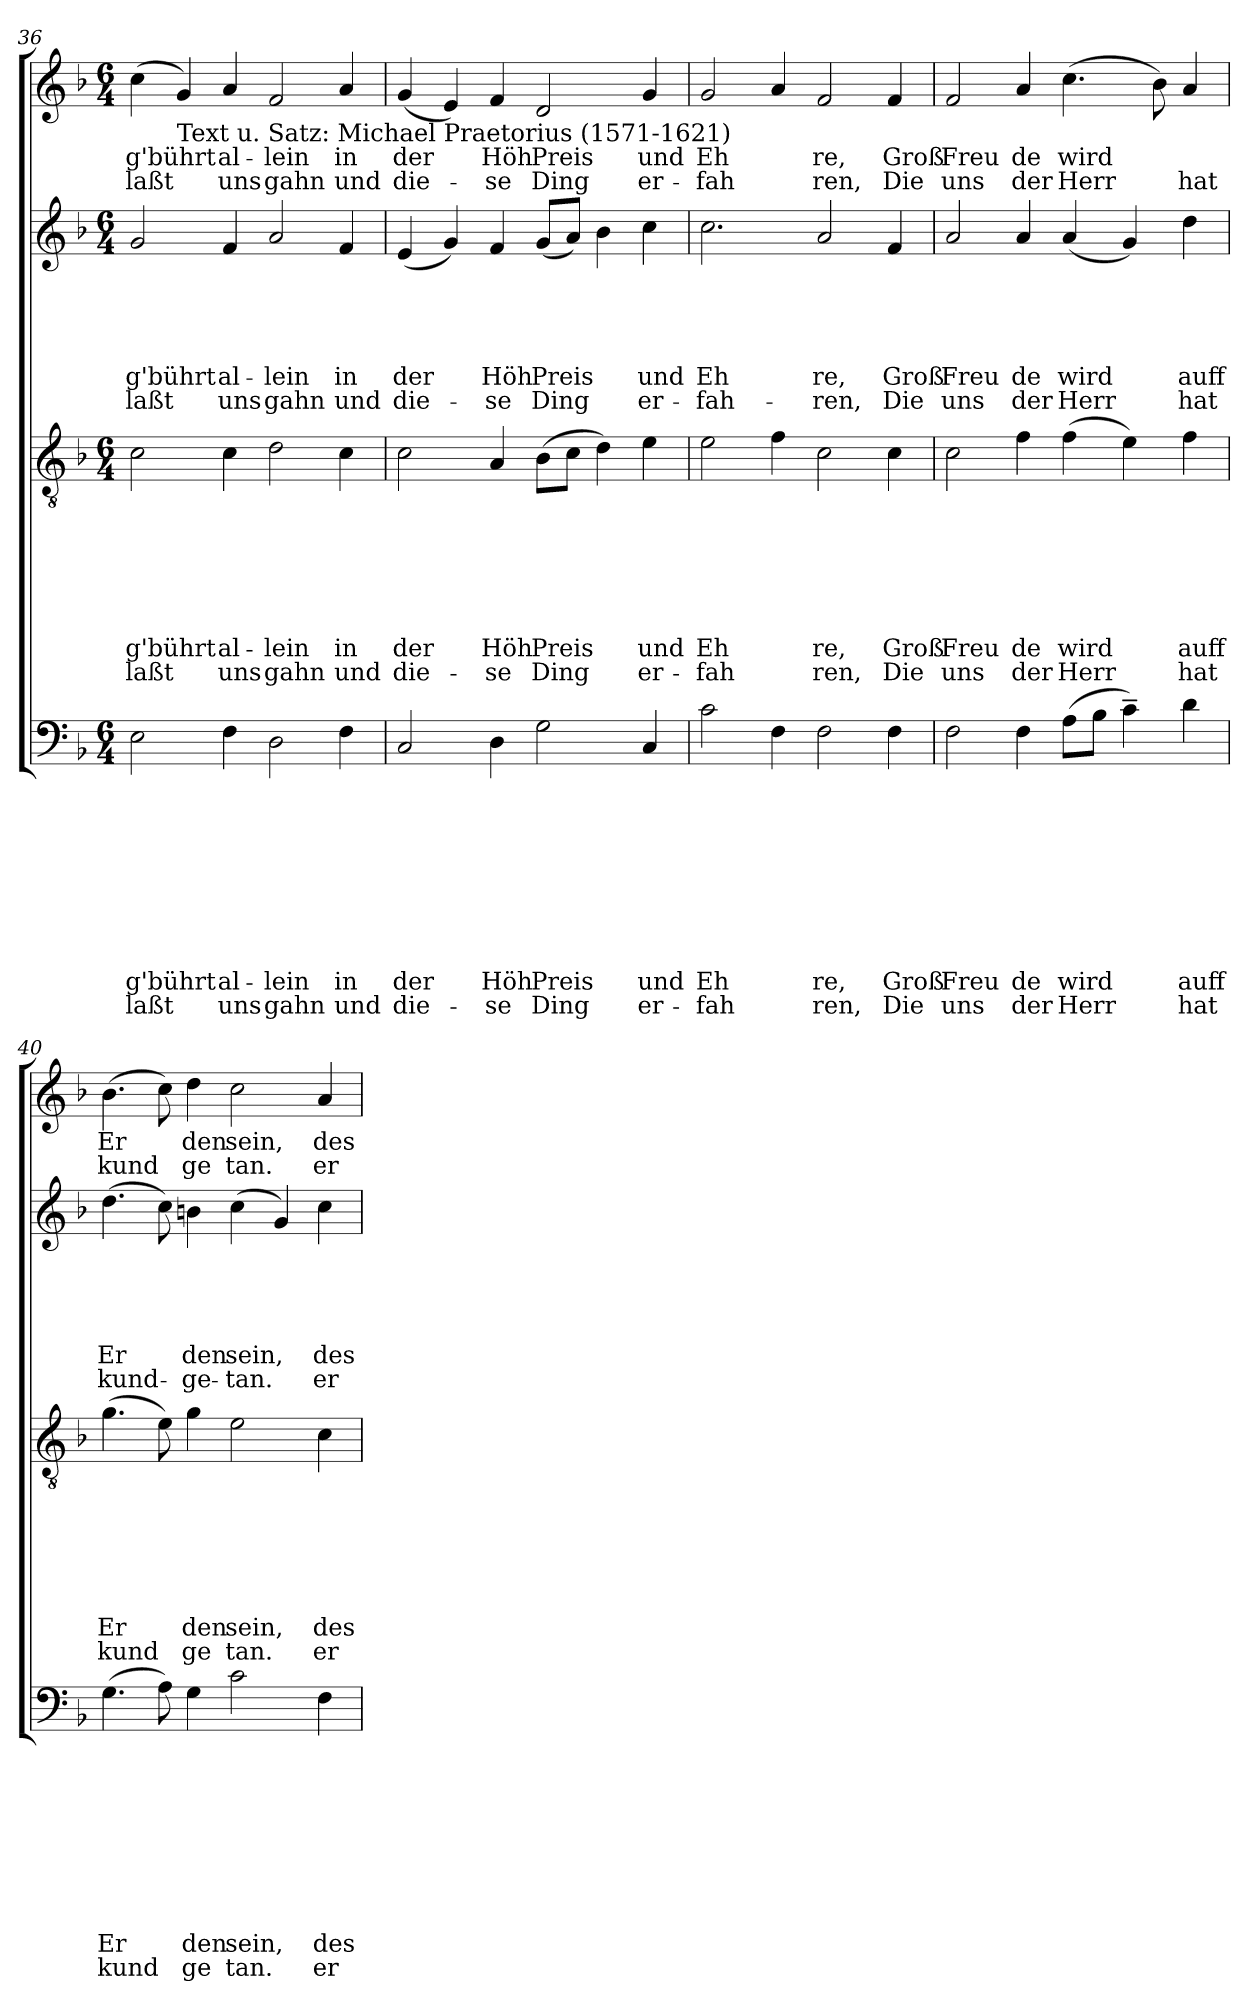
**kern	**text	**text	**text	**text	**text	**text	**text	**text	**text	**text	**kern	**text	**text	**text	**text	**text	**text	**text	**text	**kern	**text	**text	**text	**text	**text	**text	**kern	**text	**text
*part4	*part4	*part4	*part4	*part4	*part4	*part4	*part4	*part4	*part4	*part4	*part3	*part3	*part3	*part3	*part3	*part3	*part3	*part3	*part3	*part2	*part2	*part2	*part2	*part2	*part2	*part2	*part1	*part1	*part1
*staff4	*staff4	*staff4	*staff4	*staff4	*staff4	*staff4	*staff4	*staff4	*staff4	*staff4	*staff3	*staff3	*staff3	*staff3	*staff3	*staff3	*staff3	*staff3	*staff3	*staff2	*staff2	*staff2	*staff2	*staff2	*staff2	*staff2	*staff1	*staff1	*staff1
*clefF4	*	*	*	*	*	*	*	*	*	*	*clefGv2	*	*	*	*	*	*	*	*	*clefG2	*	*	*	*	*	*	*clefG2	*	*
*k[b-]	*	*	*	*	*	*	*	*	*	*	*k[b-]	*	*	*	*	*	*	*	*	*k[b-]	*	*	*	*	*	*	*k[b-]	*	*
*F:	*	*	*	*	*	*	*	*	*	*	*F:	*	*	*	*	*	*	*	*	*F:	*	*	*	*	*	*	*F:	*	*
*M6/4	*	*	*	*	*	*	*	*	*	*	*M6/4	*	*	*	*	*	*	*	*	*M6/4	*	*	*	*	*	*	*M6/4	*	*
=36	=36	=36	=36	=36	=36	=36	=36	=36	=36	=36	=36	=36	=36	=36	=36	=36	=36	=36	=36	=36	=36	=36	=36	=36	=36	=36	=36	=36	=36
!	!	!	!	!	!	!	!	!	!LO:LY:b:rj	!LO:LY:b:rj	!	!	!	!	!	!	!	!LO:LY:b:rj	!LO:LY:b:rj	!	!	!	!	!	!LO:LY:b:rj	!LO:LY:b:rj	!	!LO:LY:b:rj	!LO:LY:b:rj
2E\	.	.	.	.	.	.	.	.	g'bührt	laßt	2c\	.	.	.	.	.	.	g'bührt	laßt	2g/	.	.	.	.	g'bührt	laßt	(>4cc\	g'bührt	laßt
!	!	!	!	!	!	!	!	!	!	!	!	!	!	!	!	!	!	!	!	!	!	!	!	!	!	!	!LO:TX:b:t=Text u. Satz&colon; Michael Praetorius (1571-1621)	!	!
.	.	.	.	.	.	.	.	.	.	.	.	.	.	.	.	.	.	.	.	.	.	.	.	.	.	.	4g/)	.	.
!	!	!	!	!	!	!	!	!	!LO:LY:b:rj	!LO:LY:b:rj	!	!	!	!	!	!	!	!LO:LY:b:rj	!LO:LY:b:rj	!	!	!	!	!	!LO:LY:b:rj	!LO:LY:b:rj	!	!LO:LY:b:rj	!LO:LY:b:rj
4F\	.	.	.	.	.	.	.	.	al-	uns	4c\	.	.	.	.	.	.	al-	uns	4f/	.	.	.	.	al-	uns	4a/	al-	uns
!	!	!	!	!	!	!	!	!	!LO:LY:b:rj	!LO:LY:b:rj	!	!	!	!	!	!	!	!LO:LY:b:rj	!LO:LY:b:rj	!	!	!	!	!	!LO:LY:b:rj	!LO:LY:b:rj	!	!LO:LY:b:rj	!LO:LY:b:rj
2D\	.	.	.	.	.	.	.	.	-lein	gahn	2d\	.	.	.	.	.	.	-lein	gahn	2a/	.	.	.	.	-lein	gahn	2f/	-lein	gahn
!	!	!	!	!	!	!	!	!	!LO:LY:b:rj	!LO:LY:b:rj	!	!	!	!	!	!	!	!LO:LY:b:rj	!LO:LY:b:rj	!	!	!	!	!	!LO:LY:b:rj	!LO:LY:b:rj	!	!LO:LY:b:rj	!LO:LY:b:rj
4F\	.	.	.	.	.	.	.	.	in	und	4c\	.	.	.	.	.	.	in	und	4f/	.	.	.	.	in	und	4a/	in	und
=37	=37	=37	=37	=37	=37	=37	=37	=37	=37	=37	=37	=37	=37	=37	=37	=37	=37	=37	=37	=37	=37	=37	=37	=37	=37	=37	=37	=37	=37
!	!	!	!	!	!	!	!	!	!LO:LY:b:rj	!LO:LY:b:rj	!	!	!	!	!	!	!	!LO:LY:b:rj	!LO:LY:b:rj	!	!	!	!	!	!LO:LY:b:rj	!LO:LY:b:rj	!	!LO:LY:b:rj	!LO:LY:b:rj
2C/	.	.	.	.	.	.	.	.	der	die-	2c\	.	.	.	.	.	.	der	die-	(<4e/	.	.	.	.	der	die-	(<4g/	der	die-
.	.	.	.	.	.	.	.	.	.	.	.	.	.	.	.	.	.	.	.	4g/)	.	.	.	.	.	.	4e/)	.	.
!	!	!	!	!	!	!	!	!	!LO:LY:b:rj	!LO:LY:b:rj	!	!	!	!	!	!	!	!LO:LY:b:rj	!LO:LY:b:rj	!	!	!	!	!	!LO:LY:b:rj	!LO:LY:b:rj	!	!LO:LY:b:rj	!LO:LY:b:rj
4D\	.	.	.	.	.	.	.	.	Höh	-se	4A/	.	.	.	.	.	.	Höh	-se	4f/	.	.	.	.	Höh	-se	4f/	Höh	-se
!	!	!	!	!	!	!	!	!	!LO:LY:b:rj	!LO:LY:b:rj	!	!	!	!	!	!	!	!LO:LY:b:rj	!LO:LY:b:rj	!	!	!	!	!	!LO:LY:b:rj	!LO:LY:b:rj	!	!LO:LY:b:rj	!LO:LY:b:rj
2G\	.	.	.	.	.	.	.	.	Preis	Ding	(>8B-\L	.	.	.	.	.	.	Preis	Ding	(>8g/L	.	.	.	.	Preis	Ding	2d/	Preis	Ding
.	.	.	.	.	.	.	.	.	.	.	8c\J	.	.	.	.	.	.	.	.	8a/J)	.	.	.	.	.	.	.	.	.
.	.	.	.	.	.	.	.	.	.	.	4d\)	.	.	.	.	.	.	.	.	4b-\	.	.	.	.	.	.	.	.	.
!	!	!	!	!	!	!	!	!	!LO:LY:b:rj	!LO:LY:b:rj	!	!	!	!	!	!	!	!LO:LY:b:rj	!LO:LY:b:rj	!	!	!	!	!	!LO:LY:b:rj	!LO:LY:b:rj	!	!LO:LY:b:rj	!LO:LY:b:rj
4C/	.	.	.	.	.	.	.	.	und	er-	4e\	.	.	.	.	.	.	und	er-	4cc\	.	.	.	.	und	er-	4g/	und	er-
!!LO:LB:g=z
=38	=38	=38	=38	=38	=38	=38	=38	=38	=38	=38	=38	=38	=38	=38	=38	=38	=38	=38	=38	=38	=38	=38	=38	=38	=38	=38	=38	=38	=38
!	!	!	!	!	!	!	!	!	!LO:LY:b:rj	!LO:LY:b:rj	!	!	!	!	!	!	!	!LO:LY:b:rj	!LO:LY:b:rj	!	!	!	!	!	!LO:LY:b:rj	!LO:LY:b:rj	!	!LO:LY:b:rj	!LO:LY:b:rj
2c\	.	.	.	.	.	.	.	.	Eh	-fah	2e\	.	.	.	.	.	.	Eh	-fah	2.cc\	.	.	.	.	Eh	-fah-	2g/	Eh	-fah
4F\	.	.	.	.	.	.	.	.	.	.	4f\	.	.	.	.	.	.	.	.	.	.	.	.	.	.	.	4a/	.	.
!	!	!	!	!	!	!	!	!	!LO:LY:b:rj	!LO:LY:b:rj	!	!	!	!	!	!	!	!LO:LY:b:rj	!LO:LY:b:rj	!	!	!	!	!	!LO:LY:b:rj	!LO:LY:b:rj	!	!LO:LY:b:rj	!LO:LY:b:rj
2F\	.	.	.	.	.	.	.	.	re,	ren,	2c\	.	.	.	.	.	.	re,	ren,	2a/	.	.	.	.	re,	-ren,	2f/	re,	ren,
!	!	!	!	!	!	!	!	!	!LO:LY:b:rj	!LO:LY:b:rj	!	!	!	!	!	!	!	!LO:LY:b:rj	!LO:LY:b:rj	!	!	!	!	!	!LO:LY:b:rj	!LO:LY:b:rj	!	!LO:LY:b:rj	!LO:LY:b:rj
4F\	.	.	.	.	.	.	.	.	Groß	Die	4c\	.	.	.	.	.	.	Groß	Die	4f/	.	.	.	.	Groß	Die	4f/	Groß	Die
=39	=39	=39	=39	=39	=39	=39	=39	=39	=39	=39	=39	=39	=39	=39	=39	=39	=39	=39	=39	=39	=39	=39	=39	=39	=39	=39	=39	=39	=39
!	!	!	!	!	!	!	!	!	!LO:LY:b:rj	!LO:LY:b:rj	!	!	!	!	!	!	!	!LO:LY:b:rj	!LO:LY:b:rj	!	!	!	!	!	!LO:LY:b:rj	!LO:LY:b:rj	!	!LO:LY:b:rj	!LO:LY:b:rj
2F\	.	.	.	.	.	.	.	.	Freu	uns	2c\	.	.	.	.	.	.	Freu	uns	2a/	.	.	.	.	Freu	uns	2f/	Freu	uns
!	!	!	!	!	!	!	!	!	!LO:LY:b:rj	!LO:LY:b:rj	!	!	!	!	!	!	!	!LO:LY:b:rj	!LO:LY:b:rj	!	!	!	!	!	!LO:LY:b:rj	!LO:LY:b:rj	!	!LO:LY:b:rj	!LO:LY:b:rj
4F\	.	.	.	.	.	.	.	.	de	der	4f\	.	.	.	.	.	.	de	der	4a/	.	.	.	.	de	der	4a/	de	der
!	!	!	!	!	!	!	!	!	!LO:LY:b:rj	!LO:LY:b:rj	!	!	!	!	!	!	!	!LO:LY:b:rj	!LO:LY:b:rj	!	!	!	!	!	!LO:LY:b:rj	!LO:LY:b:rj	!	!LO:LY:b:rj	!LO:LY:b:rj
(>8A\L	.	.	.	.	.	.	.	.	wird	Herr	(>4f\	.	.	.	.	.	.	wird	Herr	(<4a/	.	.	.	.	wird	Herr	(>4.cc\	wird	Herr
8B-\J	.	.	.	.	.	.	.	.	.	.	.	.	.	.	.	.	.	.	.	.	.	.	.	.	.	.	.	.	.
4c~>\)	.	.	.	.	.	.	.	.	.	.	4e\)	.	.	.	.	.	.	.	.	4g/)	.	.	.	.	.	.	.	.	.
.	.	.	.	.	.	.	.	.	.	.	.	.	.	.	.	.	.	.	.	.	.	.	.	.	.	.	8b-\)	.	.
!	!	!	!	!	!	!	!	!	!LO:LY:b:rj	!LO:LY:b:rj	!	!	!	!	!	!	!	!LO:LY:b:rj	!LO:LY:b:rj	!	!	!	!	!	!LO:LY:b:rj	!LO:LY:b:rj	!	!	!LO:LY:b:rj
4d\	.	.	.	.	.	.	.	.	auff	hat	4f\	.	.	.	.	.	.	auff	hat	4dd\	.	.	.	.	auff	hat	4a/	.	hat
=40	=40	=40	=40	=40	=40	=40	=40	=40	=40	=40	=40	=40	=40	=40	=40	=40	=40	=40	=40	=40	=40	=40	=40	=40	=40	=40	=40	=40	=40
!	!	!	!	!	!	!	!	!	!LO:LY:b:rj	!LO:LY:b:rj	!	!	!	!	!	!	!	!LO:LY:b:rj	!LO:LY:b:rj	!	!	!	!	!	!LO:LY:b:rj	!LO:LY:b:rj	!	!LO:LY:b:rj	!LO:LY:b:rj
(>4.G\	.	.	.	.	.	.	.	.	Er	kund	(>4.g\	.	.	.	.	.	.	Er	kund	(>4.dd\	.	.	.	.	Er	kund-	(>4.b-\	Er	kund
8A\)	.	.	.	.	.	.	.	.	.	.	8e\)	.	.	.	.	.	.	.	.	8cc\)	.	.	.	.	.	.	8cc\)	.	.
!	!	!	!	!	!	!	!	!	!LO:LY:b:rj	!LO:LY:b:rj	!	!	!	!	!	!	!	!LO:LY:b:rj	!LO:LY:b:rj	!	!	!	!	!	!LO:LY:b:rj	!LO:LY:b:rj	!	!LO:LY:b:rj	!LO:LY:b:rj
4G\	.	.	.	.	.	.	.	.	den	ge	4g\	.	.	.	.	.	.	den	ge	4bn\	.	.	.	.	den	-ge-	4dd\	den	ge
!	!	!	!	!	!	!	!	!	!LO:LY:b:rj	!LO:LY:b:rj	!	!	!	!	!	!	!	!LO:LY:b:rj	!LO:LY:b:rj	!	!	!	!	!	!LO:LY:b:rj	!LO:LY:b:rj	!	!LO:LY:b:rj	!LO:LY:b:rj
2c\	.	.	.	.	.	.	.	.	sein,	tan.	2e\	.	.	.	.	.	.	sein,	tan.	(>4cc\	.	.	.	.	sein,	-tan.	2cc\	sein,	tan.
.	.	.	.	.	.	.	.	.	.	.	.	.	.	.	.	.	.	.	.	4g/)	.	.	.	.	.	.	.	.	.
!	!	!	!	!	!	!	!	!	!LO:LY:b:rj	!LO:LY:b:rj	!	!	!	!	!	!	!	!LO:LY:b:rj	!LO:LY:b:rj	!	!	!	!	!	!LO:LY:b:rj	!LO:LY:b:rj	!	!LO:LY:b:rj	!LO:LY:b:rj
4F\	.	.	.	.	.	.	.	.	des	er	4c\	.	.	.	.	.	.	des	er	4cc\	.	.	.	.	des	er	4a/	des	er
=	=	=	=	=	=	=	=	=	=	=	=	=	=	=	=	=	=	=	=	=	=	=	=	=	=	=	=	=	=
*-	*-	*-	*-	*-	*-	*-	*-	*-	*-	*-	*-	*-	*-	*-	*-	*-	*-	*-	*-	*-	*-	*-	*-	*-	*-	*-	*-	*-	*-
